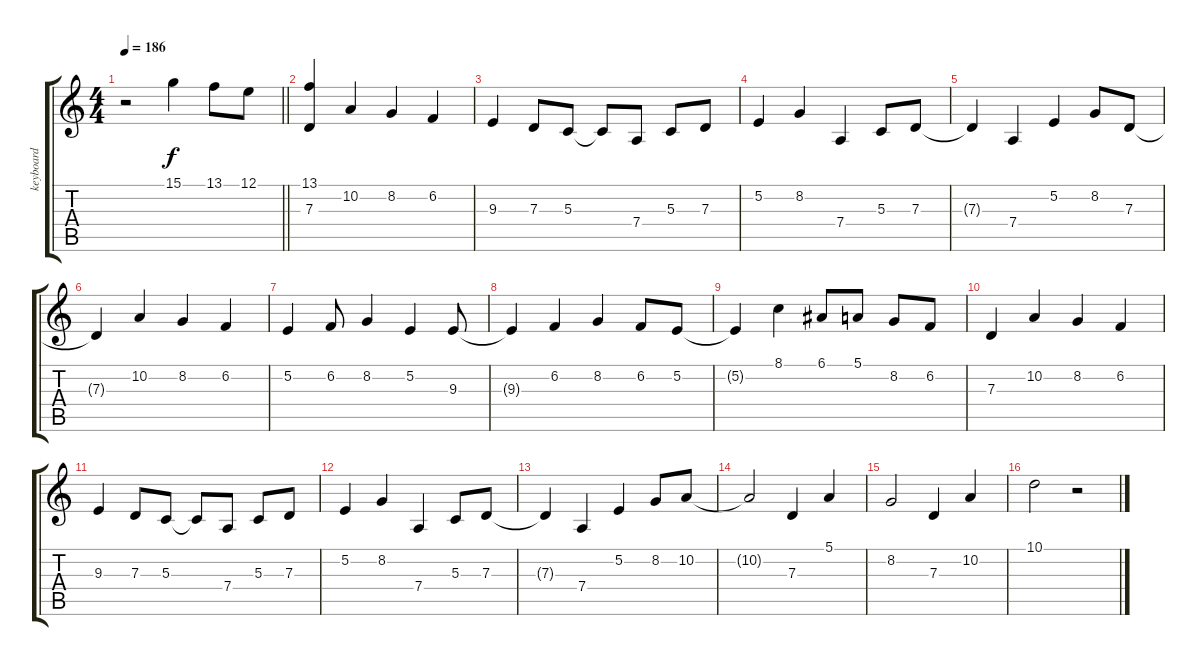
\track ("keyboard" "keyboard") {instrument vibraphone}
\staff {score tabs}
\tuning (E4 B3 G3 D3 A2 E2) {hide}
\ts (4 4)
\tempo 186
\clef g2
\barLineRight lightlight
\ks c
r.2{dy f} 15.1.4 13.1.8 12.1.8 |
(13.1 7.3).4 10.2.4 8.2.4 6.2.4 |
9.3.4 7.3.8 5.3.8 5.3{t}.8 7.4.8 5.3.8 7.3.8 |
5.2.4 8.2.4 7.4.4 5.3.8 7.3.8 |
7.3{t}.4 7.4.4 5.2.4 8.2.8 7.3.8 |
7.3{t}.4 10.2.4 8.2.4 6.2.4 |
5.2.4 6.2.8 8.2.4 5.2.4 9.3.8 |
9.3{t}.4 6.2.4 8.2.4 6.2.8 5.2.8 |
5.2{t}.4 8.1.4 6.1.8 5.1.8 8.2.8 6.2.8 |
7.3.4 10.2.4 8.2.4 6.2.4 |
9.3.4 7.3.8 5.3.8 5.3{t}.8 7.4.8 5.3.8 7.3.8 |
5.2.4 8.2.4 7.4.4 5.3.8 7.3.8 |
7.3{t}.4 7.4.4 5.2.4 8.2.8 10.2.8 |
10.2{t}.2 7.3.4 5.1.4 |
8.2.2 7.3.4 10.2.4 |
10.1.2 r.2
